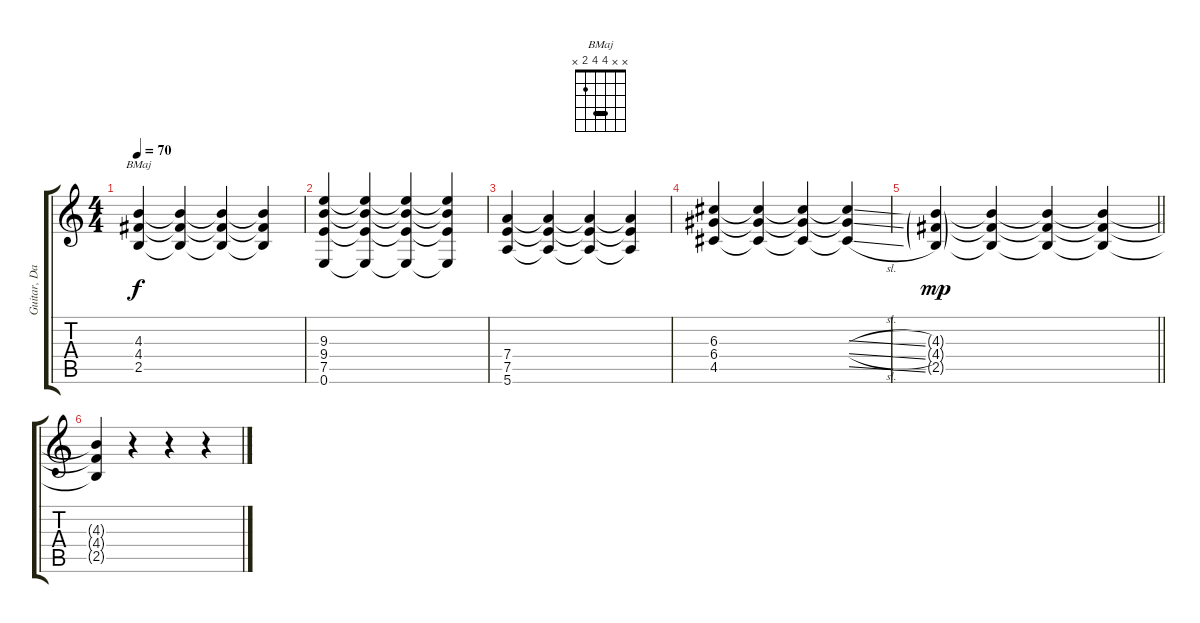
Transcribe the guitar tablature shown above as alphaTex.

\track ("Guitar, Dan" "Guitar, Da") {instrument distortionguitar}
\staff {score tabs}
\tuning (E4 B3 G3 D3 A2 E2) {hide}
\chord ("BMaj" x x 4 4 2 x) {barre 4}
\ts (4 4)
\tempo 70
\clef g2
\ks c
(4.3 4.4 2.5).4{ch "BMaj" dy f} (4.3{t} 4.4{t} 2.5{t}).4 (4.3{t} 4.4{t} 2.5{t}).4 (4.3{t} 4.4{t} 2.5{t}).4 |
(9.3 9.4 7.5 0.6).4 (9.3{t} 9.4{t} 7.5{t} 0.6{t}).4 (9.3{t} 9.4{t} 7.5{t} 0.6{t}).4 (9.3{t} 9.4{t} 7.5{t} 0.6{t}).4 |
(7.4 7.5 5.6).4 (7.4{t} 7.5{t} 5.6{t}).4 (7.4{t} 7.5{t} 5.6{t}).4 (7.4{t} 7.5{t} 5.6{t}).4 |
(6.3 6.4 4.5).4 (6.3{t} 6.4{t} 4.5{t}).4 (6.3{t} 6.4{t} 4.5{t}).4 (6.3{sl t} 6.4{sl t} 4.5{sl t}).4 |
\barLineRight lightlight
(4.3{g} 4.4{g} 2.5{g}).4{dy mp volume 2} (4.3{t} 4.4{t} 2.5{t}).4 (4.3{t} 4.4{t} 2.5{t}).4 (4.3{t} 4.4{t} 2.5{t}).4 |
(4.3{t} 4.4{t} 2.5{t}).4 r.4 r.4 r.4
